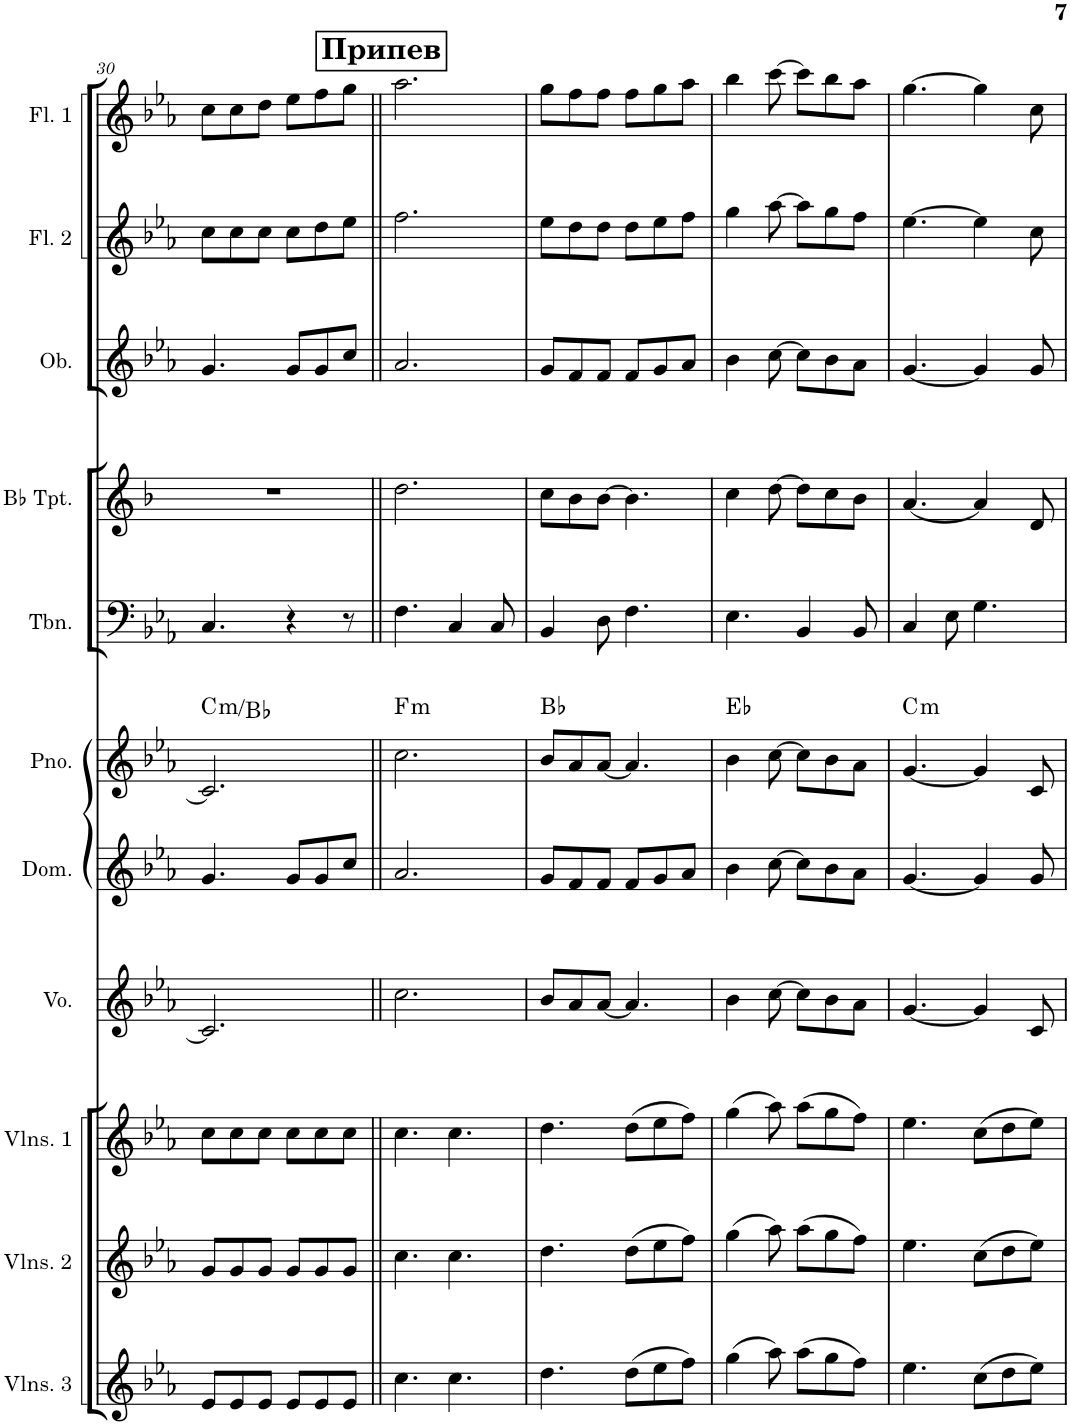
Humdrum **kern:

**kern	**kern	**kern	**kern	**kern	**kern	**harte	**kern	**kern	**kern	**kern	**kern
*part11	*part10	*part9	*part8	*part7	*part6	*part6	*part5	*part4	*part3	*part2	*part1
*staff11	*staff10	*staff9	*staff8	*staff7	*staff6	*	*staff5	*staff4	*staff3	*staff2	*staff1
*I"Violins 3	*I"Violins 2	*I"Violins 1	*I"Voice	*I"Domra	*I"Piano	*	*I"Trombone	*I"Bb Trumpet	*I"Oboe	*I"Flute 2	*I"Flute 1
*I'Vlns. 3	*I'Vlns. 2	*I'Vlns. 1	*I'Vo.	*I'Dom.	*I'Pno.	*	*I'Tbn.	*I'Bb Tpt.	*I'Ob.	*I'Fl. 2	*I'Fl. 1
!!LO:PB:g=z
*clefG2	*clefG2	*clefG2	*clefG2	*clefG2	*clefG2	*	*clefF4	*clefG2	*clefG2	*clefG2	*clefG2
*	*	*	*	*	*	*	*	*Trd1c2	*	*	*
*k[b-e-a-]	*k[b-e-a-]	*k[b-e-a-]	*k[b-e-a-]	*k[b-e-a-]	*k[b-e-a-]	*	*k[b-e-a-]	*k[b-]	*k[b-e-a-]	*k[b-e-a-]	*k[b-e-a-]
*M6/8	*M6/8	*M6/8	*M6/8	*M6/8	*M6/8	*	*M6/8	*M6/8	*M6/8	*M6/8	*M6/8
=30	=30	=30	=30	=30	=30	=30	=30	=30	=30	=30	=30
!	!	!	!	!	!	!LO:H:kt=m	!	!	!	!	!
8e-/L	8g/L	8cc\L	2.c/]	4.g/	2.c/]	C:min/b7	4.C/	2.r	4.g/	8cc\L	8cc\L
8e-/	8g/	8cc\	.	.	.	.	.	.	.	8cc\	8cc\
8e-/J	8g/J	8cc\J	.	.	.	.	.	.	.	8cc\J	8dd\J
8e-/L	8g/L	8cc\L	.	8g/L	.	.	4r	.	8g/L	8cc\L	8ee-\L
8e-/	8g/	8cc\	.	8g/	.	.	.	.	8g/	8dd\	8ff\
8e-/J	8g/J	8cc\J	.	8cc/J	.	.	8r	.	8cc/J	8ee-\J	8gg\J
!!LO:REH:place=s1:a:B:cj:fs=14:t=Припев
=31||	=31||	=31||	=31||	=31||	=31||	=31||	=31||	=31||	=31||	=31||	=31||
!	!	!	!	!	!	!LO:H:kt=m	!	!	!	!	!
4.cc\	4.cc\	4.cc\	2.cc\	2.a-/	2.cc\	F:min	4.F\	2.dd\	2.a-/	2.ff\	2.aa-\
4.cc\	4.cc\	4.cc\	.	.	.	.	4C/	.	.	.	.
.	.	.	.	.	.	.	8C/	.	.	.	.
=32	=32	=32	=32	=32	=32	=32	=32	=32	=32	=32	=32
4.dd\	4.dd\	4.dd\	8b-/L	8g/L	8b-/L	Bb:maj	4BB-/	8cc\L	8g/L	8ee-\L	8gg\L
.	.	.	8a-/	8f/	8a-/	.	.	8b-\	8f/	8dd\	8ff\
.	.	.	[8a-/J	8f/J	[8a-/J	.	8D\	[8b-\J	8f/J	8dd\J	8ff\J
(8dd\L	(8dd\L	(8dd\L	4.a-/]	8f/L	4.a-/]	.	4.F\	4.b-\]	8f/L	8dd\L	8ff\L
8ee-\	8ee-\	8ee-\	.	8g/	.	.	.	.	8g/	8ee-\	8gg\
8ff\J)	8ff\J)	8ff\J)	.	8a-/J	.	.	.	.	8a-/J	8ff\J	8aa-\J
=33	=33	=33	=33	=33	=33	=33	=33	=33	=33	=33	=33
(4gg\	(4gg\	(4gg\	4b-\	4b-\	4b-\	Eb:maj	4.E-\	4cc\	4b-\	4gg\	4bb-\
8aa-\)	8aa-\)	8aa-\)	[8cc\	[8cc\	[8cc\	.	.	[8dd\	[8cc\	[8aa-\	[8ccc\
(8aa-\L	(8aa-\L	(8aa-\L	8cc\L]	8cc\L]	8cc\L]	.	4BB-/	8dd\L]	8cc\L]	8aa-\L]	8ccc\L]
8gg\	8gg\	8gg\	8b-\	8b-\	8b-\	.	.	8cc\	8b-\	8gg\	8bb-\
8ff\J)	8ff\J)	8ff\J)	8a-\J	8a-\J	8a-\J	.	8BB-/	8b-\J	8a-\J	8ff\J	8aa-\J
=34	=34	=34	=34	=34	=34	=34	=34	=34	=34	=34	=34
!	!	!	!	!	!	!LO:H:kt=m	!	!	!	!	!
4.ee-\	4.ee-\	4.ee-\	[4.g/	[4.g/	[4.g/	C:min	4C/	[4.a/	[4.g/	[4.ee-\	[4.gg\
.	.	.	.	.	.	.	8E-\	.	.	.	.
(8cc\L	(8cc\L	(8cc\L	4g/]	4g/]	4g/]	.	4.G\	4a/]	4g/]	4ee-\]	4gg\]
8dd\	8dd\	8dd\	.	.	.	.	.	.	.	.	.
8ee-\J)	8ee-\J)	8ee-\J)	8c/	8g/	8c/	.	.	8d/	8g/	8cc\	8cc\
=	=	=	=	=	=	=	=	=	=	=	=
*-	*-	*-	*-	*-	*-	*-	*-	*-	*-	*-	*-
